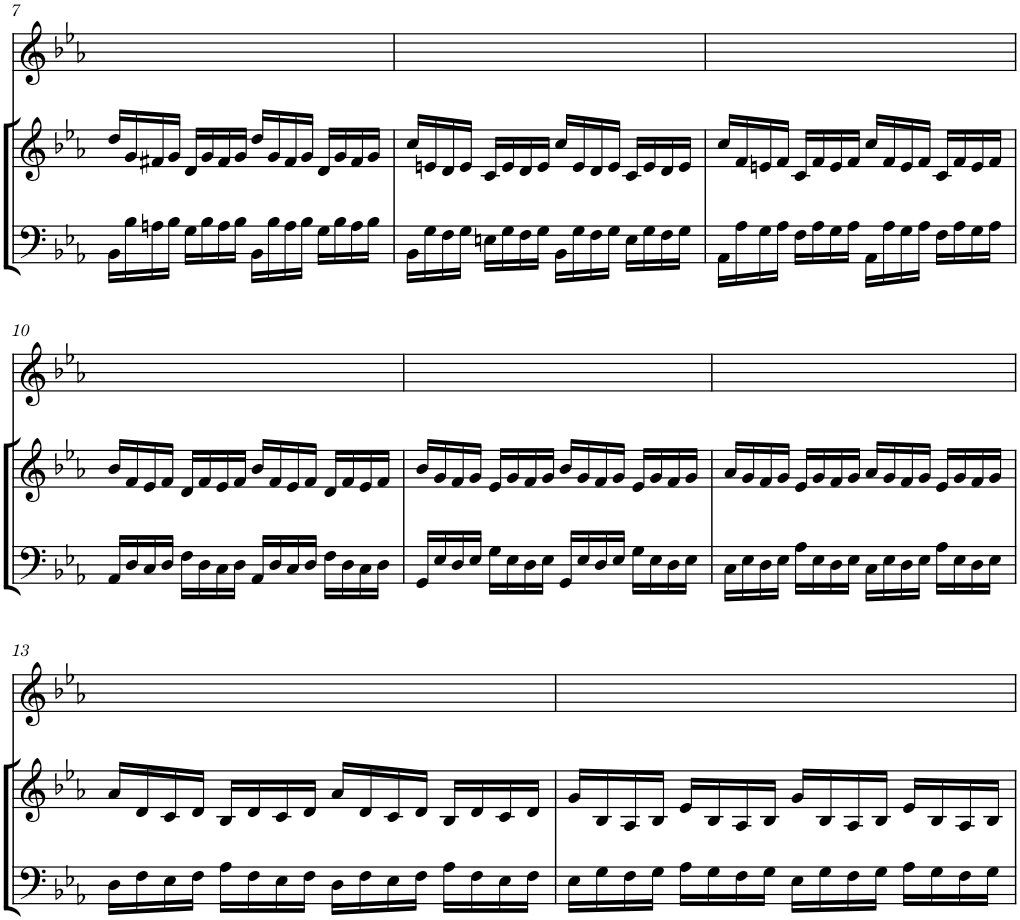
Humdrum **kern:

**kern	**kern	**kern
*part2	*part2	*part1
*staff3	*staff2	*staff1
*I"Klavier	*	*I"Sopran
!!LO:PB:g=z
*clefF4	*clefG2	*clefG2
*k[b-e-a-]	*k[b-e-a-]	*k[b-e-a-]
*M4/4	*M4/4	*M4/4
*met(c)	*met(c)	*met(c)
=7	=7	=7
16BB-\LL	16dd/LL	1ryy
16B-\	16g/	.
16An\	16f#X/	.
16B-\JJ	16g/JJ	.
16G\LL	16d/LL	.
16B-\	16g/	.
16A\	16f#/	.
16B-\JJ	16g/JJ	.
16BB-\LL	16dd/LL	.
16B-\	16g/	.
16A\	16f#/	.
16B-\JJ	16g/JJ	.
16G\LL	16d/LL	.
16B-\	16g/	.
16A\	16f#/	.
16B-\JJ	16g/JJ	.
=8	=8	=8
16BB-\LL	16cc/LL	1ryy
16G\	16en/	.
16F\	16d/	.
16G\JJ	16e/JJ	.
16En\LL	16c/LL	.
16G\	16e/	.
16F\	16d/	.
16G\JJ	16e/JJ	.
16BB-\LL	16cc/LL	.
16G\	16e/	.
16F\	16d/	.
16G\JJ	16e/JJ	.
16E\LL	16c/LL	.
16G\	16e/	.
16F\	16d/	.
16G\JJ	16e/JJ	.
=9	=9	=9
16AA-\LL	16cc/LL	1ryy
16A-\	16f/	.
16G\	16en/	.
16A-\JJ	16f/JJ	.
16F\LL	16c/LL	.
16A-\	16f/	.
16G\	16e/	.
16A-\JJ	16f/JJ	.
16AA-\LL	16cc/LL	.
16A-\	16f/	.
16G\	16e/	.
16A-\JJ	16f/JJ	.
16F\LL	16c/LL	.
16A-\	16f/	.
16G\	16e/	.
16A-\JJ	16f/JJ	.
!!LO:LB:g=z
=10	=10	=10
16AA-/LL	16b-/LL	1ryy
16D/	16f/	.
16C/	16e-/	.
16D/JJ	16f/JJ	.
16F\LL	16d/LL	.
16D\	16f/	.
16C\	16e-/	.
16D\JJ	16f/JJ	.
16AA-/LL	16b-/LL	.
16D/	16f/	.
16C/	16e-/	.
16D/JJ	16f/JJ	.
16F\LL	16d/LL	.
16D\	16f/	.
16C\	16e-/	.
16D\JJ	16f/JJ	.
=11	=11	=11
16GG/LL	16b-/LL	1ryy
16E-/	16g/	.
16D/	16f/	.
16E-/JJ	16g/JJ	.
16G\LL	16e-/LL	.
16E-\	16g/	.
16D\	16f/	.
16E-\JJ	16g/JJ	.
16GG/LL	16b-/LL	.
16E-/	16g/	.
16D/	16f/	.
16E-/JJ	16g/JJ	.
16G\LL	16e-/LL	.
16E-\	16g/	.
16D\	16f/	.
16E-\JJ	16g/JJ	.
=12	=12	=12
16C\LL	16a-/LL	1ryy
16E-\	16g/	.
16D\	16f/	.
16E-\JJ	16g/JJ	.
16A-\LL	16e-/LL	.
16E-\	16g/	.
16D\	16f/	.
16E-\JJ	16g/JJ	.
16C\LL	16a-/LL	.
16E-\	16g/	.
16D\	16f/	.
16E-\JJ	16g/JJ	.
16A-\LL	16e-/LL	.
16E-\	16g/	.
16D\	16f/	.
16E-\JJ	16g/JJ	.
!!LO:LB:g=z
=13	=13	=13
16D\LL	16a-/LL	1ryy
16F\	16d/	.
16E-\	16c/	.
16F\JJ	16d/JJ	.
16A-\LL	16B-/LL	.
16F\	16d/	.
16E-\	16c/	.
16F\JJ	16d/JJ	.
16D\LL	16a-/LL	.
16F\	16d/	.
16E-\	16c/	.
16F\JJ	16d/JJ	.
16A-\LL	16B-/LL	.
16F\	16d/	.
16E-\	16c/	.
16F\JJ	16d/JJ	.
=14	=14	=14
16E-\LL	16g/LL	1ryy
16G\	16B-/	.
16F\	16A-/	.
16G\JJ	16B-/JJ	.
16A-\LL	16e-/LL	.
16G\	16B-/	.
16F\	16A-/	.
16G\JJ	16B-/JJ	.
16E-\LL	16g/LL	.
16G\	16B-/	.
16F\	16A-/	.
16G\JJ	16B-/JJ	.
16A-\LL	16e-/LL	.
16G\	16B-/	.
16F\	16A-/	.
16G\JJ	16B-/JJ	.
=	=	=
*-	*-	*-
